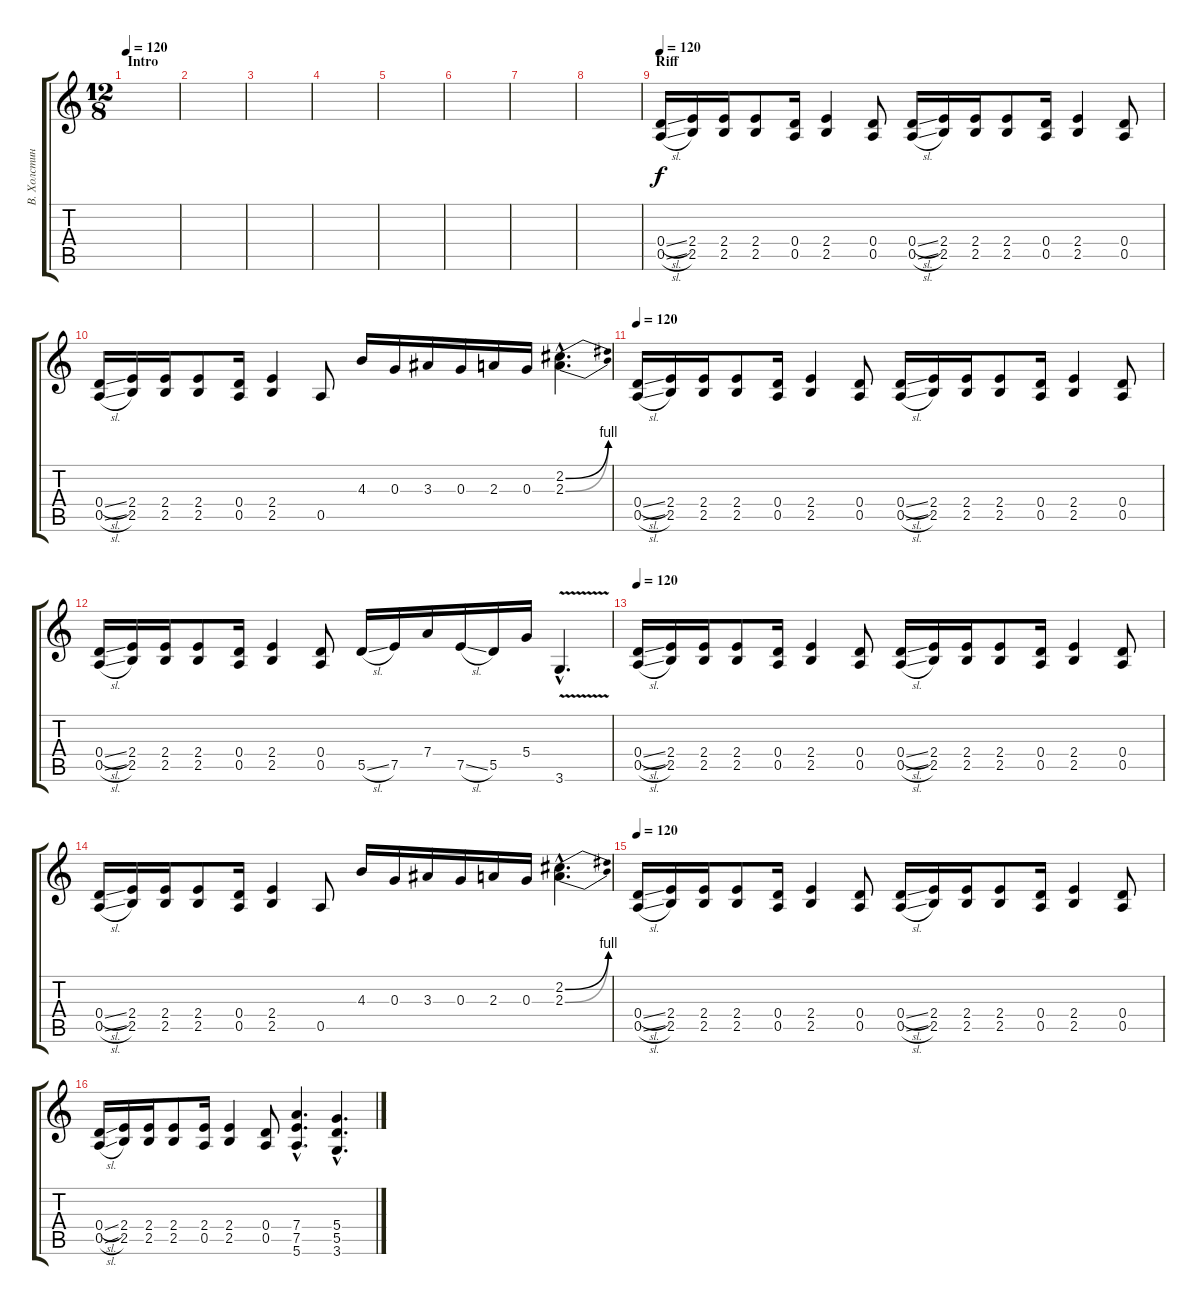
\track ("В. Холстинин" "В. Холстин") {instrument distortionguitar}
\staff {score tabs}
\tuning (E4 B3 G3 D3 A2 E2) {hide}
\ts (12 8)
\section ("" "Intro")
\tempo 120
\tempo 103
\tempo 120
\clef g2
\ks c
|
|
|
|
|
|
|
|
\section ("" "Riff")
\tempo 120
(0.4{sl} 0.5{sl}).16 (2.4 2.5).16 (2.4 2.5).16 (2.4 2.5).8 (0.4 0.5).16 (2.4 2.5).4 (0.4 0.5).8 (0.4{sl} 0.5{sl}).16 (2.4 2.5).16 (2.4 2.5).16 (2.4 2.5).8 (0.4 0.5).16 (2.4 2.5).4 (0.4 0.5).8 |
(0.4{sl} 0.5{sl}).16 (2.4 2.5).16 (2.4 2.5).16 (2.4 2.5).8 (0.4 0.5).16 (2.4 2.5).4 0.5.8 4.3.16 0.3.16 3.3.16 0.3.16 2.3.16 0.3.16 (2.2{be (bend 0 0 60 4) hac} 2.3{be (bend 0 0 60 4) hac}).4{d} |
\tempo 120
(0.4{sl} 0.5{sl}).16 (2.4 2.5).16 (2.4 2.5).16 (2.4 2.5).8 (0.4 0.5).16 (2.4 2.5).4 (0.4 0.5).8 (0.4{sl} 0.5{sl}).16 (2.4 2.5).16 (2.4 2.5).16 (2.4 2.5).8 (0.4 0.5).16 (2.4 2.5).4 (0.4 0.5).8 |
(0.4{sl} 0.5{sl}).16 (2.4 2.5).16 (2.4 2.5).16 (2.4 2.5).8 (0.4 0.5).16 (2.4 2.5).4 (0.4 0.5).8 5.5{sl}.16 7.5.16 7.4.16 7.5{sl}.16 5.5.16 5.4.16 3.6{v hac}.4{d} |
\tempo 120
(0.4{sl} 0.5{sl}).16 (2.4 2.5).16 (2.4 2.5).16 (2.4 2.5).8 (0.4 0.5).16 (2.4 2.5).4 (0.4 0.5).8 (0.4{sl} 0.5{sl}).16 (2.4 2.5).16 (2.4 2.5).16 (2.4 2.5).8 (0.4 0.5).16 (2.4 2.5).4 (0.4 0.5).8 |
(0.4{sl} 0.5{sl}).16 (2.4 2.5).16 (2.4 2.5).16 (2.4 2.5).8 (0.4 0.5).16 (2.4 2.5).4 0.5.8 4.3.16 0.3.16 3.3.16 0.3.16 2.3.16 0.3.16 (2.2{be (bend 0 0 60 4) hac} 2.3{be (bend 0 0 60 4) hac}).4{d} |
\tempo 120
(0.4{sl} 0.5{sl}).16 (2.4 2.5).16 (2.4 2.5).16 (2.4 2.5).8 (0.4 0.5).16 (2.4 2.5).4 (0.4 0.5).8 (0.4{sl} 0.5{sl}).16 (2.4 2.5).16 (2.4 2.5).16 (2.4 2.5).8 (0.4 0.5).16 (2.4 2.5).4 (0.4 0.5).8 |
(0.4{sl} 0.5{sl}).16 (2.4 2.5).16 (2.4 2.5).16 (2.4 2.5).8 (2.4 0.5).16 (2.4 2.5).4 (0.4 0.5).8 (7.4{hac} 7.5{hac} 5.6{hac}).4{d} (5.4{hac} 5.5{hac} 3.6{hac}).4{d}
